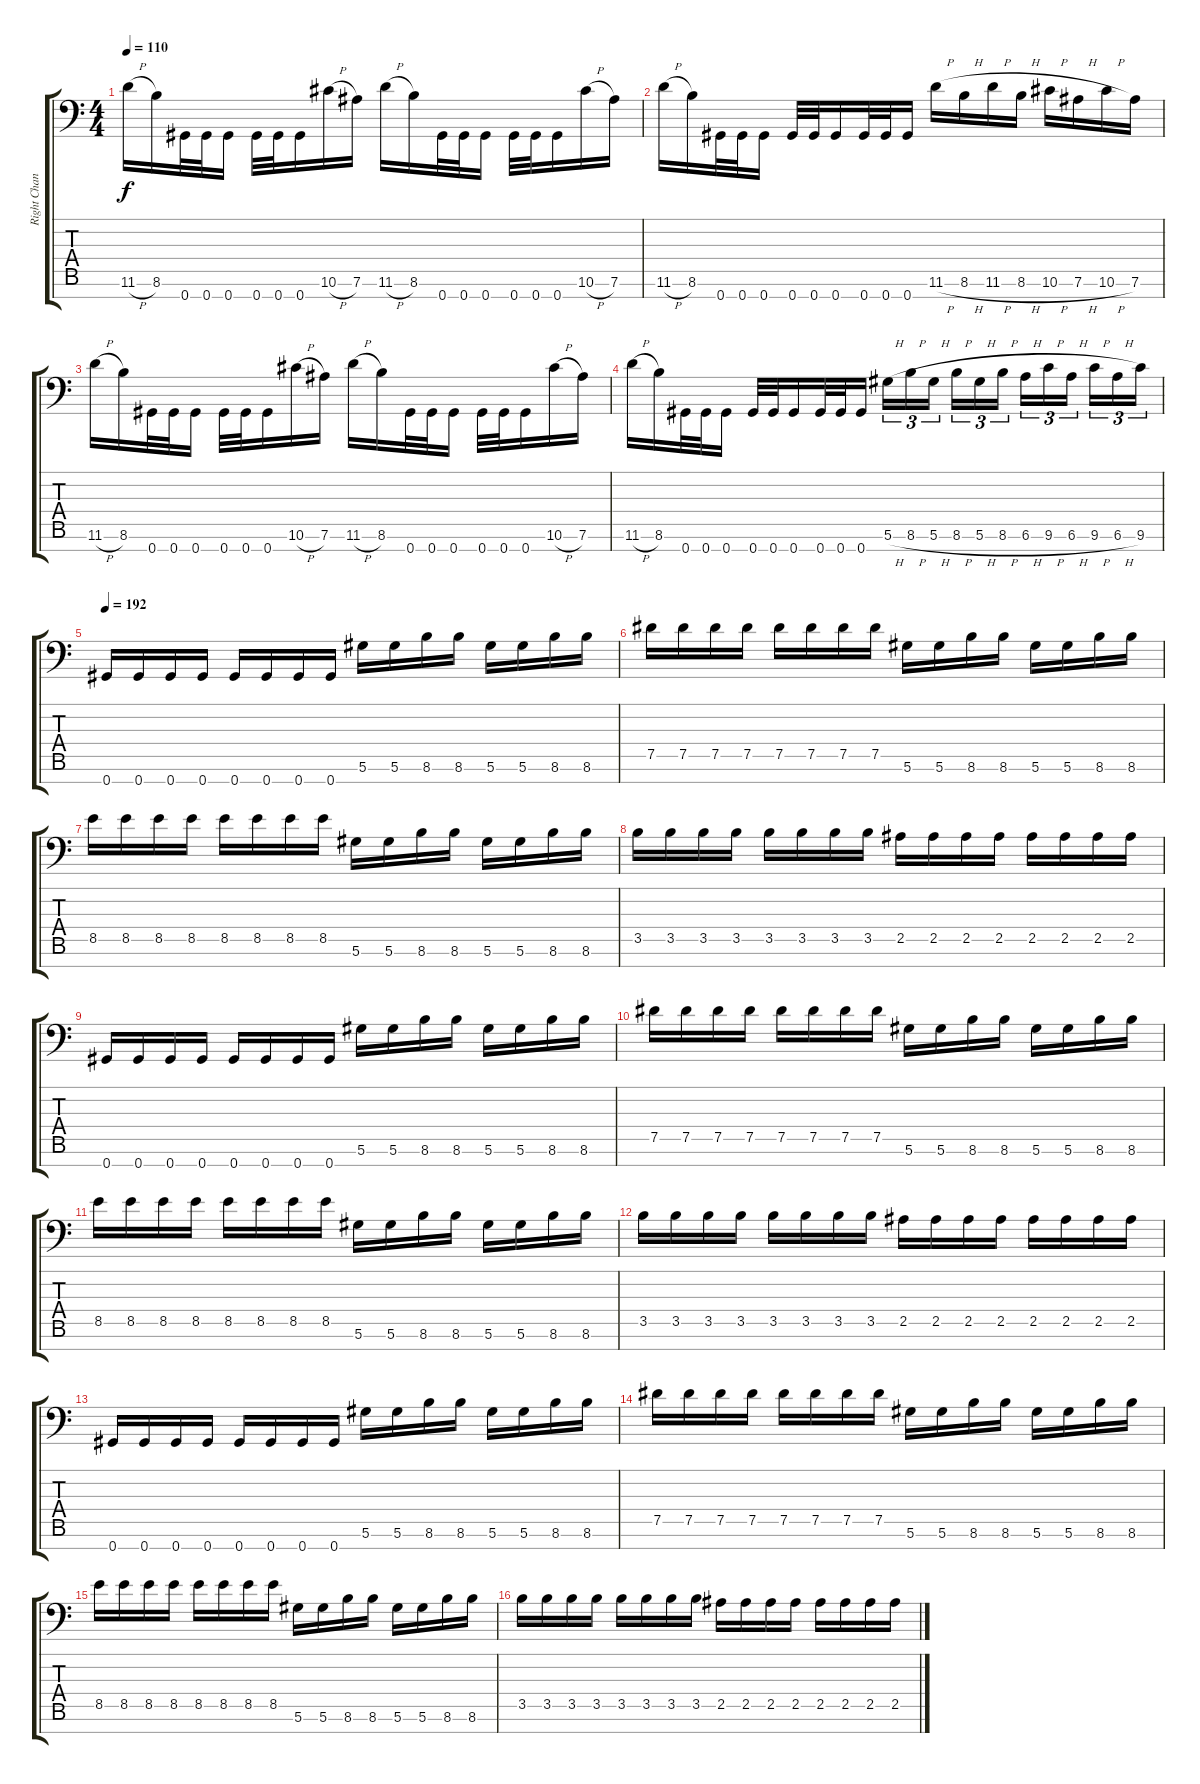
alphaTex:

\track ("Right Channel" "Right Chan") {instrument distortionguitar}
\staff {score tabs}
\tuning (Eb4 Bb3 Gb3 Db3 Ab2 Eb2 Ab1) {hide}
\ts (4 4)
\tempo 110
\clef f4
\ks c
11.6{h}.16{dy f} 8.6.16 0.7.32 0.7.32 0.7.16 0.7.32 0.7.32 0.7.16 10.6{h}.16 7.6.16 11.6{h}.16 8.6.16 0.7.32 0.7.32 0.7.16 0.7.32 0.7.32 0.7.16 10.6{h}.16 7.6.16 |
11.6{h}.16 8.6.16 0.7.32 0.7.32 0.7.16 0.7.32 0.7.32 0.7.16 0.7.32 0.7.32 0.7.16 11.6{h}.16 8.6{h}.16 11.6{h}.16 8.6{h}.16 10.6{h}.16 7.6{h}.16 10.6{h}.16 7.6.16 |
11.6{h}.16 8.6.16 0.7.32 0.7.32 0.7.16 0.7.32 0.7.32 0.7.16 10.6{h}.16 7.6.16 11.6{h}.16 8.6.16 0.7.32 0.7.32 0.7.16 0.7.32 0.7.32 0.7.16 10.6{h}.16 7.6.16 |
11.6{h}.16 8.6.16 0.7.32 0.7.32 0.7.16 0.7.32 0.7.32 0.7.16 0.7.32 0.7.32 0.7.16 5.6{h}.16{tu (3 2)} 8.6{h}.16{tu (3 2)} 5.6{h}.16{tu (3 2) beam splitsecondary} 8.6{h}.16{tu (3 2)} 5.6{h}.16{tu (3 2)} 8.6{h}.16{tu (3 2)} 6.6{h}.16{tu (3 2)} 9.6{h}.16{tu (3 2)} 6.6{h}.16{tu (3 2) beam splitsecondary} 9.6{h}.16{tu (3 2)} 6.6{h}.16{tu (3 2)} 9.6.16{tu (3 2)} |
\tempo 192
0.7.16 0.7.16 0.7.16 0.7.16 0.7.16 0.7.16 0.7.16 0.7.16 5.6.16 5.6.16 8.6.16 8.6.16 5.6.16 5.6.16 8.6.16 8.6.16 |
7.5.16 7.5.16 7.5.16 7.5.16 7.5.16 7.5.16 7.5.16 7.5.16 5.6.16 5.6.16 8.6.16 8.6.16 5.6.16 5.6.16 8.6.16 8.6.16 |
8.5.16 8.5.16 8.5.16 8.5.16 8.5.16 8.5.16 8.5.16 8.5.16 5.6.16 5.6.16 8.6.16 8.6.16 5.6.16 5.6.16 8.6.16 8.6.16 |
3.5.16 3.5.16 3.5.16 3.5.16 3.5.16 3.5.16 3.5.16 3.5.16 2.5.16 2.5.16 2.5.16 2.5.16 2.5.16 2.5.16 2.5.16 2.5.16 |
0.7.16 0.7.16 0.7.16 0.7.16 0.7.16 0.7.16 0.7.16 0.7.16 5.6.16 5.6.16 8.6.16 8.6.16 5.6.16 5.6.16 8.6.16 8.6.16 |
7.5.16 7.5.16 7.5.16 7.5.16 7.5.16 7.5.16 7.5.16 7.5.16 5.6.16 5.6.16 8.6.16 8.6.16 5.6.16 5.6.16 8.6.16 8.6.16 |
8.5.16 8.5.16 8.5.16 8.5.16 8.5.16 8.5.16 8.5.16 8.5.16 5.6.16 5.6.16 8.6.16 8.6.16 5.6.16 5.6.16 8.6.16 8.6.16 |
3.5.16 3.5.16 3.5.16 3.5.16 3.5.16 3.5.16 3.5.16 3.5.16 2.5.16 2.5.16 2.5.16 2.5.16 2.5.16 2.5.16 2.5.16 2.5.16 |
0.7.16 0.7.16 0.7.16 0.7.16 0.7.16 0.7.16 0.7.16 0.7.16 5.6.16 5.6.16 8.6.16 8.6.16 5.6.16 5.6.16 8.6.16 8.6.16 |
7.5.16 7.5.16 7.5.16 7.5.16 7.5.16 7.5.16 7.5.16 7.5.16 5.6.16 5.6.16 8.6.16 8.6.16 5.6.16 5.6.16 8.6.16 8.6.16 |
8.5.16 8.5.16 8.5.16 8.5.16 8.5.16 8.5.16 8.5.16 8.5.16 5.6.16 5.6.16 8.6.16 8.6.16 5.6.16 5.6.16 8.6.16 8.6.16 |
3.5.16 3.5.16 3.5.16 3.5.16 3.5.16 3.5.16 3.5.16 3.5.16 2.5.16 2.5.16 2.5.16 2.5.16 2.5.16 2.5.16 2.5.16 2.5.16
